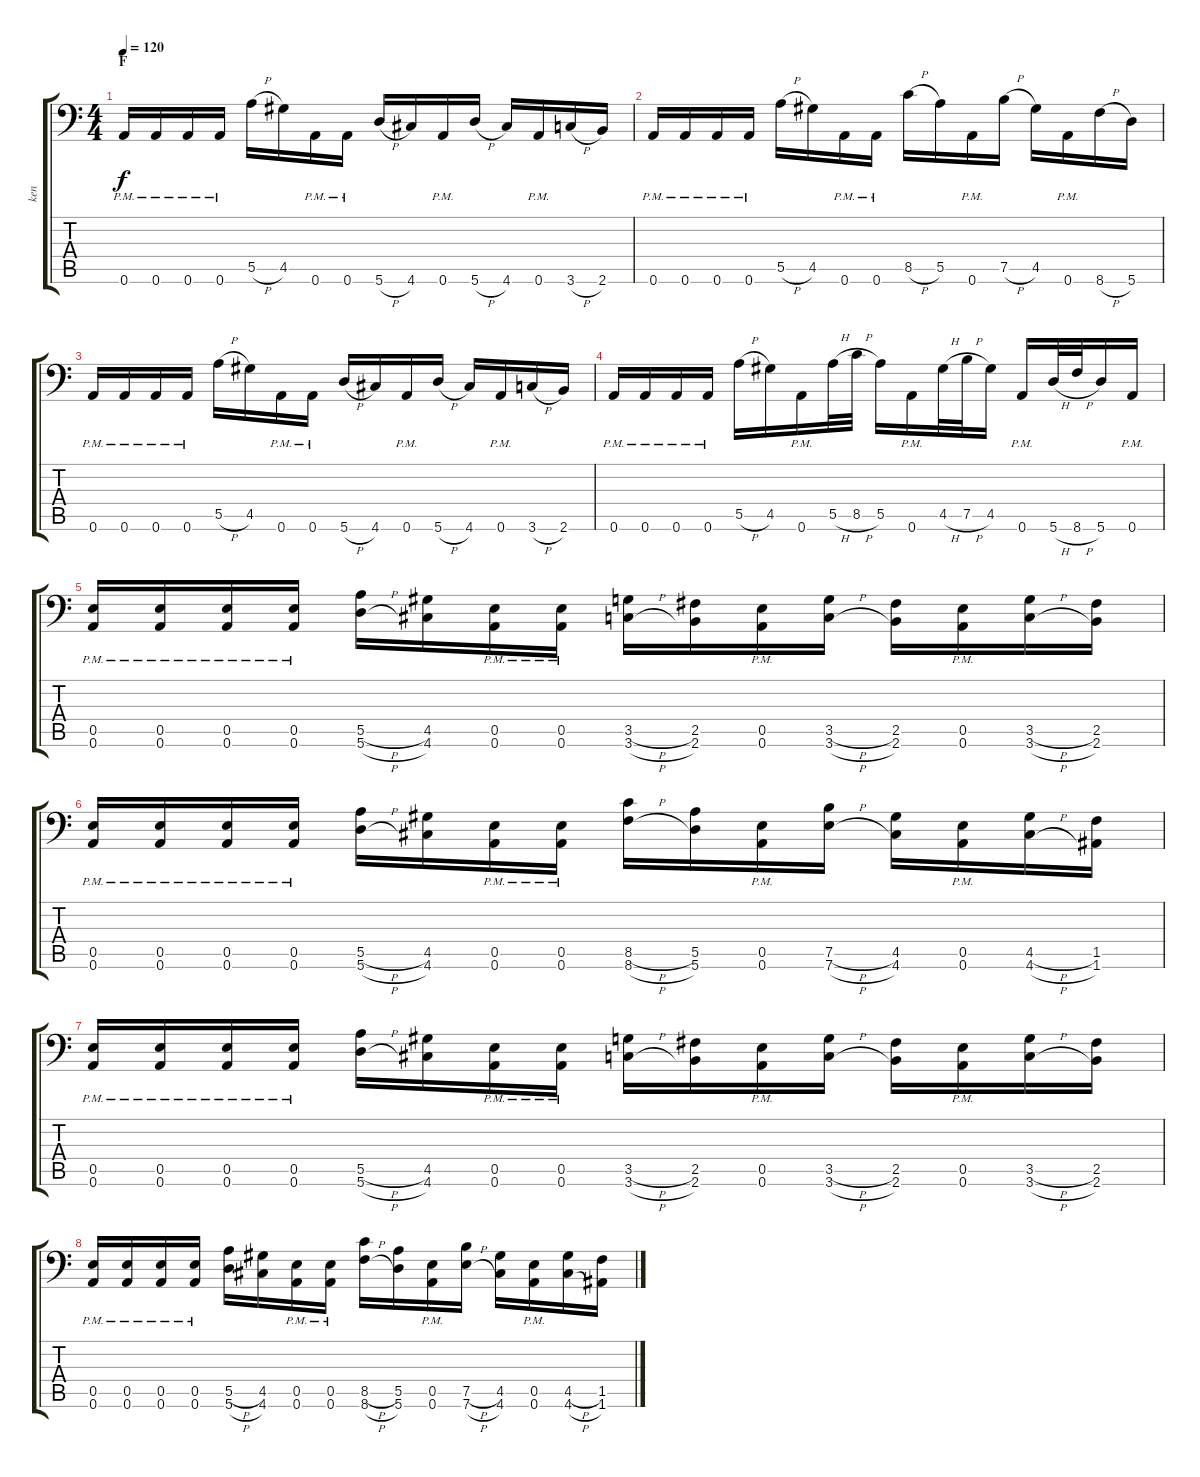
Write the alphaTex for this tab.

\track ("ken" "ken") {instrument distortionguitar}
\staff {score tabs}
\tuning (B3 Gb3 D3 A2 E2 A1) {hide}
\ts (4 4)
\section ("" "F")
\tempo 120
\clef f4
\ks c
0.6{pm}.16{dy f} 0.6{pm}.16 0.6{pm}.16 0.6{pm}.16 5.5{h}.16 4.5.16 0.6{pm}.16 0.6{pm}.16 5.6{h}.16 4.6.16 0.6{pm}.16 5.6{h}.16 4.6.16 0.6{pm}.16 3.6{h}.16 2.6.16 |
0.6{pm}.16 0.6{pm}.16 0.6{pm}.16 0.6{pm}.16 5.5{h}.16 4.5.16 0.6{pm}.16 0.6{pm}.16 8.5{h}.16 5.5.16 0.6{pm}.16 7.5{h}.16 4.5.16 0.6{pm}.16 8.6{h}.16 5.6.16 |
0.6{pm}.16 0.6{pm}.16 0.6{pm}.16 0.6{pm}.16 5.5{h}.16 4.5.16 0.6{pm}.16 0.6{pm}.16 5.6{h}.16 4.6.16 0.6{pm}.16 5.6{h}.16 4.6.16 0.6{pm}.16 3.6{h}.16 2.6.16 |
0.6{pm}.16 0.6{pm}.16 0.6{pm}.16 0.6{pm}.16 5.5{h}.16 4.5.16 0.6{pm}.16 5.5{h}.32 8.5{h}.32 5.5.16 0.6{pm}.16 4.5{h}.32 7.5{h}.32 4.5.16 0.6{pm}.16 5.6{h}.32 8.6{h}.32 5.6.16 0.6{pm}.16 |
(0.5 0.6{pm}).16 (0.5 0.6{pm}).16 (0.5 0.6{pm}).16 (0.5 0.6{pm}).16 (5.5{h} 5.6{h}).16 (4.5 4.6).16 (0.5 0.6{pm}).16 (0.5 0.6{pm}).16 (3.5{h} 3.6{h}).16 (2.5 2.6).16 (0.5 0.6{pm}).16 (3.5{h} 3.6{h}).16 (2.5 2.6).16 (0.5 0.6{pm}).16 (3.5{h} 3.6{h}).16 (2.5 2.6).16 |
(0.5 0.6{pm}).16 (0.5 0.6{pm}).16 (0.5 0.6{pm}).16 (0.5 0.6{pm}).16 (5.5{h} 5.6{h}).16 (4.5 4.6).16 (0.5 0.6{pm}).16 (0.5 0.6{pm}).16 (8.5{h} 8.6{h}).16 (5.5 5.6).16 (0.5 0.6{pm}).16 (7.5{h} 7.6{h}).16 (4.5 4.6).16 (0.5 0.6{pm}).16 (4.5{h} 4.6{h}).16 (1.5 1.6).16 |
(0.5 0.6{pm}).16 (0.5 0.6{pm}).16 (0.5 0.6{pm}).16 (0.5 0.6{pm}).16 (5.5{h} 5.6{h}).16 (4.5 4.6).16 (0.5 0.6{pm}).16 (0.5 0.6{pm}).16 (3.5{h} 3.6{h}).16 (2.5 2.6).16 (0.5 0.6{pm}).16 (3.5{h} 3.6{h}).16 (2.5 2.6).16 (0.5 0.6{pm}).16 (3.5{h} 3.6{h}).16 (2.5 2.6).16 |
(0.5 0.6{pm}).16 (0.5 0.6{pm}).16 (0.5 0.6{pm}).16 (0.5 0.6{pm}).16 (5.5{h} 5.6{h}).16 (4.5 4.6).16 (0.5 0.6{pm}).16 (0.5 0.6{pm}).16 (8.5{h} 8.6{h}).16 (5.5 5.6).16 (0.5 0.6{pm}).16 (7.5{h} 7.6{h}).16 (4.5 4.6).16 (0.5 0.6{pm}).16 (4.5{h} 4.6{h}).16 (1.5 1.6).16
